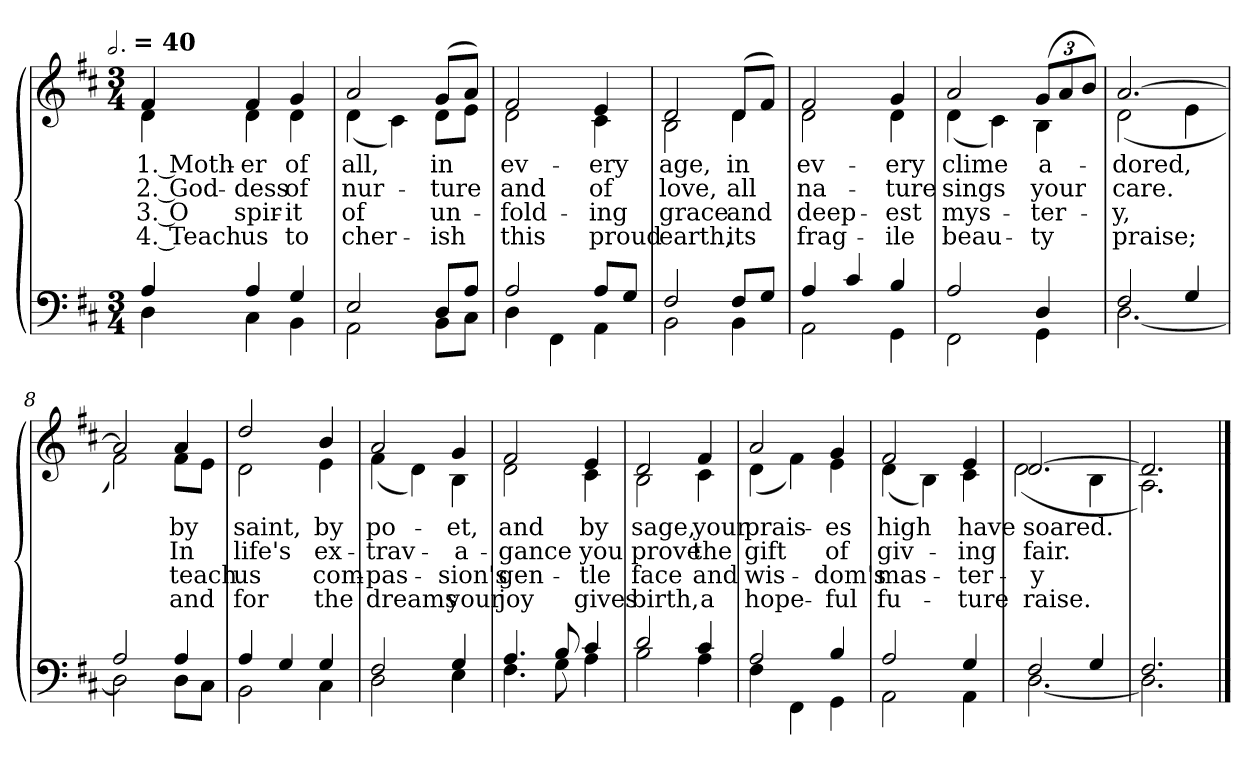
**kern	**kern	**text	**text	**text	**text
*part1	*part1	*part1	*part1	*part1	*part1
*staff2	*staff1	*staff1	*staff1	*staff1	*staff1
*clefF4	*clefG2	*	*	*	*
*k[f#c#]	*k[f#c#]	*	*	*	*
!!LO:TX:omd:t=[half-dot] = 40
*M3/4	*M3/4	*	*	*	*
*MM120	*MM120	*	*	*	*
=1	=1	=1	=1	=1	=1
*^	*^	*	*	*	*
4A/	4D\	4f#/	4d\	1. Moth-	2. God-	3. O	4. Teach
4A/	4C#\	4f#/	4d\	-er	-dess	spir-	us
4G/	4BB\	4g/	4d\	of	of	-it	to
=2	=2	=2	=2	=2	=2	=2	=2
2E/	2AA\	2a/	(<4d\	all,	nur-	of	cher-
.	.	.	4c#\)	.	.	.	.
8DL	8BBL	(>8gL	8dL	in	-ture	un-	-ish
8AJ	8C#J	8aJ)	8eJ	.	.	.	.
=3	=3	=3	=3	=3	=3	=3	=3
2A/	4D\	2f#/	2d\	ev-	and	-fold-	this
.	4FF#\	.	.	.	.	.	.
8AL	4AA\	4e/	4c#\	-ery	of	-ing	proud
8GJ	.	.	.	.	.	.	.
=4	=4	=4	=4	=4	=4	=4	=4
2F#/	2BB\	2d/	2B\	age,	love,	grace	earth,
8F#L	4BB\	(>8dL	4d\	in	all	and	its
8GJ	.	8f#J)	.	.	.	.	.
=5	=5	=5	=5	=5	=5	=5	=5
4A/	2AA\	2f#/	2d\	ev-	na-	deep-	frag-
4c#/	.	.	.	.	.	.	.
4B/	4GG\	4g/	4d\	-ery	-ture	-est	-ile
!!LO:LB:g=z	!!
=6	=6	=6	=6	=6	=6	=6	=6
2A/	2FF#\	2a/	(<4d\	clime	sings	mys-	beau-
.	.	.	4c#\)	.	.	.	.
4D/	4GG\	(>12gL	4B\	a-	your	-ter-	-ty
.	.	12a	.	.	.	.	.
.	.	12bJ)	.	.	.	.	.
=7	=7	=7	=7	=7	=7	=7	=7
2F#/	[2.D\	[2.a/	(<2d\	-dored,	care.	-y,	praise;
4G/	.	.	4e\	.	.	.	.
=8	=8	=8	=8	=8	=8	=8	=8
2A/	2D\]	2a/]	2f#\)	.	.	.	.
4A/	8DL	4a/	8f#L	by	In	teach	and
.	8C#J	.	8eJ	.	.	.	.
=9	=9	=9	=9	=9	=9	=9	=9
4A/	2BB\	2dd/	2d\	saint,	life's	us	for
4G/	.	.	.	.	.	.	.
4G/	4C#\	4b/	4e\	by	ex-	com-	the
=10	=10	=10	=10	=10	=10	=10	=10
2F#/	2D\	2a/	(<4f#\	po-	-trav-	-pas-	dreams
.	.	.	4d\)	.	.	.	.
4G/	4E\	4g/	4B\	-et,	-a-	-sion's	your
!!LO:LB:g=z	!!
=11	=11	=11	=11	=11	=11	=11	=11
4.A/	4.F#\	2f#/	2d\	and	-gance	gen-	joy
8B/	8G\	.	.	.	.	.	.
4c#/	4A\	4e/	4c#\	by	you	-tle	gives
=12	=12	=12	=12	=12	=12	=12	=12
2d/	2B\	2d/	2B\	sage,	prove	face	birth,
4c#/	4A\	4f#/	4c#\	your	the	and	a
=13	=13	=13	=13	=13	=13	=13	=13
2A/	4F#\	2a/	(<4d\	prais-	gift	wis-	hope-
.	4FF#\	.	4f#\)	.	.	.	.
4B/	4GG\	4g/	4e\	-es	of	-dom's	-ful
=14	=14	=14	=14	=14	=14	=14	=14
2A/	2AA\	2f#/	(<4d\	high	giv-	mas-	fu-
.	.	.	4B\)	.	.	.	.
4G/	4AA\	4e/	4c#\	have	-ing	-ter-	-ture
=15	=15	=15	=15	=15	=15	=15	=15
2F#/	[2.D\	[2.d/	(<2d\	soared.	fair.	-y	raise.
4G/	.	.	4B\	.	.	.	.
=16	=16	=16	=16	=16	=16	=16	=16
2.F#/	2.D\]	2.d/]	2.A\)	.	.	.	.
*v	*v	*	*	*	*	*	*
*	*v	*v	*	*	*	*
==	==	==	==	==	==
*-	*-	*-	*-	*-	*-
